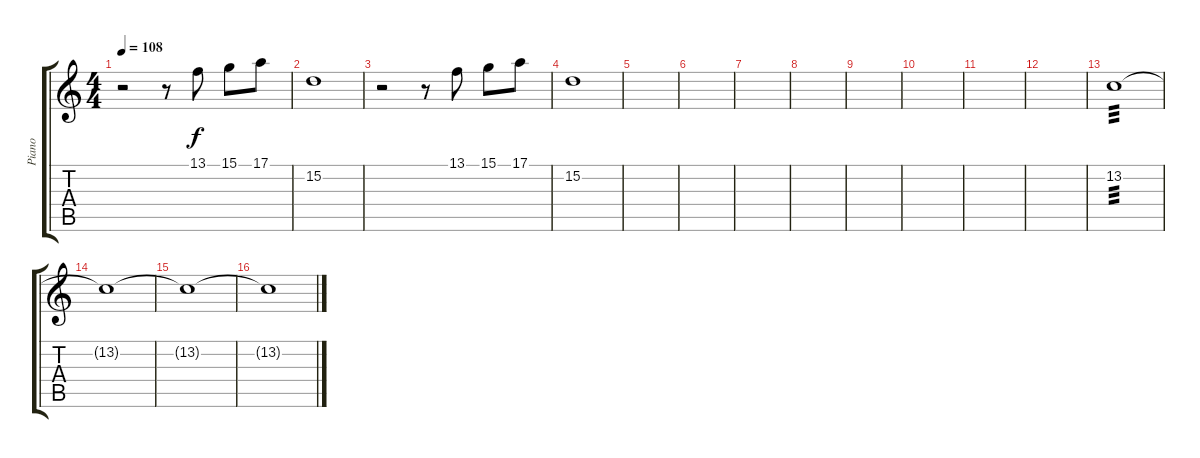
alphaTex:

\track ("Piano" "Piano") {instrument acousticgrandpiano}
\staff {score tabs}
\tuning (E4 B3 G3 D3 A2 E2) {hide}
\ts (4 4)
\tempo 108
\clef g2
\ks c
r.2{dy f} r.8 13.1.8 15.1.8 17.1.8 |
15.2.1 |
r.2 r.8 13.1.8 15.1.8 17.1.8 |
15.2.1 |
|
|
|
|
|
|
|
|
13.2.1{tp 3 instrument churchorgan} |
13.2{t}.1 |
13.2{t}.1 |
13.2{t}.1
